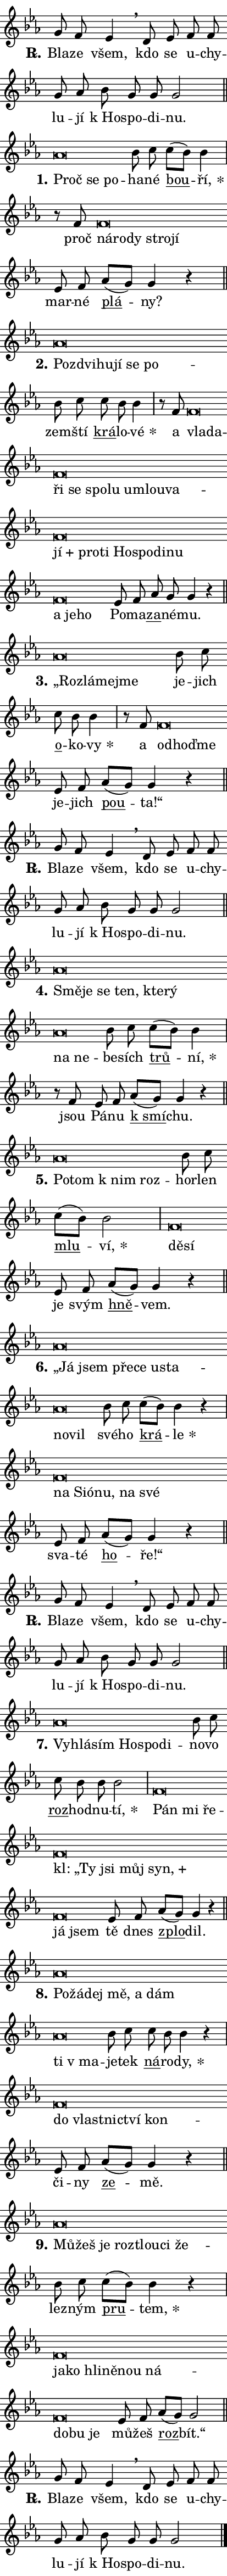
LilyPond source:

\version "2.22.1"
\header { tagline = "" }
\paper {
  indent = 0\cm
  top-margin = 0\cm
  right-margin = 0\cm
  bottom-margin = 0\cm
  left-margin = 0\cm
  paper-width = 7\cm
  page-breaking = #ly:one-page-breaking
  system-system-spacing.basic-distance = #11
  score-system-spacing.basic-distance = #11
  ragged-last = ##f
}


%% Author: Thomas Morley
%% https://lists.gnu.org/archive/html/lilypond-user/2020-05/msg00002.html
#(define (line-position grob)
"Returns position of @var[grob} in current system:
   @code{'start}, if at first time-step
   @code{'end}, if at last time-step
   @code{'middle} otherwise
"
  (let* ((col (ly:item-get-column grob))
         (ln (ly:grob-object col 'left-neighbor))
         (rn (ly:grob-object col 'right-neighbor))
         (col-to-check-left (if (ly:grob? ln) ln col))
         (col-to-check-right (if (ly:grob? rn) rn col))
         (break-dir-left
           (and
             (ly:grob-property col-to-check-left 'non-musical #f)
             (ly:item-break-dir col-to-check-left)))
         (break-dir-right
           (and
             (ly:grob-property col-to-check-right 'non-musical #f)
             (ly:item-break-dir col-to-check-right))))
        (cond ((eqv? 1 break-dir-left) 'start)
              ((eqv? -1 break-dir-right) 'end)
              (else 'middle))))

#(define (tranparent-at-line-position vctor)
  (lambda (grob)
  "Relying on @code{line-position} select the relevant enry from @var{vctor}.
Used to determine transparency,"
    (case (line-position grob)
      ((end) (not (vector-ref vctor 0)))
      ((middle) (not (vector-ref vctor 1)))
      ((start) (not (vector-ref vctor 2))))))

noteHeadBreakVisibility =
#(define-music-function (break-visibility)(vector?)
"Makes @code{NoteHead}s transparent relying on @var{break-visibility}"
#{
  \override NoteHead.transparent =
    #(tranparent-at-line-position break-visibility)
#})

#(define delete-ledgers-for-transparent-note-heads
  (lambda (grob)
    "Reads whether a @code{NoteHead} is transparent.
If so this @code{NoteHead} is removed from @code{'note-heads} from
@var{grob}, which is supposed to be @code{LedgerLineSpanner}.
As a result ledgers are not printed for this @code{NoteHead}"
    (let* ((nhds-array (ly:grob-object grob 'note-heads))
           (nhds-list
             (if (ly:grob-array? nhds-array)
                 (ly:grob-array->list nhds-array)
                 '()))
           ;; Relies on the transparent-property being done before
           ;; Staff.LedgerLineSpanner.after-line-breaking is executed.
           ;; This is fragile ...
           (to-keep
             (remove
               (lambda (nhd)
                 (ly:grob-property nhd 'transparent #f))
               nhds-list)))
      ;; TODO find a better method to iterate over grob-arrays, similiar
      ;; to filter/remove etc for lists
      ;; For now rebuilt from scratch
      (set! (ly:grob-object grob 'note-heads)  '())
      (for-each
        (lambda (nhd)
          (ly:pointer-group-interface::add-grob grob 'note-heads nhd))
        to-keep))))

hideNotes = {
  \noteHeadBreakVisibility #begin-of-line-visible
}
unHideNotes = {
  \noteHeadBreakVisibility #all-visible
}

% work-around for resetting accidentals
% https://lilypond.org/doc/v2.23/Documentation/notation/displaying-rhythms#unmetered-music
cadenzaMeasure = {
  \cadenzaOff
  \partial 1024 s1024
  \cadenzaOn
}

#(define-markup-command (accent layout props text) (markup?)
  "Underline accented syllable"
  (interpret-markup layout props
    #{\markup \override #'(offset . 4.3) \underline { #text }#}))

responsum = \markup \concat {
  "R" \hspace #-1.05 \path #0.1 #'((moveto 0 0.07) (lineto 0.9 0.8)) \hspace #0.05 "."
}

\layout {
    \context {
        \Staff
        \remove "Time_signature_engraver"
        \override LedgerLineSpanner.after-line-breaking = #delete-ledgers-for-transparent-note-heads
    }
    \context {
        \Voice {
            \override NoteHead.output-attributes = #'((class . "notehead"))
            \override Hairpin.height = #0.55
        }
    }
    \context {
        \Lyrics {
            \override StanzaNumber.output-attributes = #'((class . "stanzanumber"))
            \override LyricSpace.minimum-distance = #0.9
            \override LyricText.font-name = #"TeX Gyre Schola"
            \override LyricText.font-size = 1
            \override StanzaNumber.font-name = #"TeX Gyre Schola Bold"
            \override StanzaNumber.font-size = 1
        }
    }
}

% magnetic-lyrics.ily
%
%   written by
%     Jean Abou Samra <jean@abou-samra.fr>
%     Werner Lemberg <wl@gnu.org>
%
%   adapted by
%     Jiri Hon <jiri.hon@gmail.com>
%
% Version 2022-Apr-15

% https://www.mail-archive.com/lilypond-user@gnu.org/msg149350.html

#(define (Left_hyphen_pointer_engraver context)
   "Collect syllable-hyphen-syllable occurrences in lyrics and store
them in properties.  This engraver only looks to the left.  For
example, if the lyrics input is @code{foo -- bar}, it does the
following.

@itemize @bullet
@item
Set the @code{text} property of the @code{LyricHyphen} grob between
@q{foo} and @q{bar} to @code{foo}.

@item
Set the @code{left-hyphen} property of the @code{LyricText} grob with
text @q{foo} to the @code{LyricHyphen} grob between @q{foo} and
@q{bar}.
@end itemize

Use this auxiliary engraver in combination with the
@code{lyric-@/text::@/apply-@/magnetic-@/offset!} hook."
   (let ((hyphen #f)
         (text #f))
     (make-engraver
      (acknowledgers
       ((lyric-syllable-interface engraver grob source-engraver)
        (set! text grob)))
      (end-acknowledgers
       ((lyric-hyphen-interface engraver grob source-engraver)
        ;(when (not (grob::has-interface grob 'lyric-space-interface))
          (set! hyphen grob)));)
      ((stop-translation-timestep engraver)
       (when (and text hyphen)
         (ly:grob-set-object! text 'left-hyphen hyphen))
       (set! text #f)
       (set! hyphen #f)))))

#(define (lyric-text::apply-magnetic-offset! grob)
   "If the space between two syllables is less than the value in
property @code{LyricText@/.details@/.squash-threshold}, move the right
syllable to the left so that it gets concatenated with the left
syllable.

Use this function as a hook for
@code{LyricText@/.after-@/line-@/breaking} if the
@code{Left_@/hyphen_@/pointer_@/engraver} is active."
   (let ((hyphen (ly:grob-object grob 'left-hyphen #f)))
     (when hyphen
       (let ((left-text (ly:spanner-bound hyphen LEFT)))
         (when (grob::has-interface left-text 'lyric-syllable-interface)
           (let* ((common (ly:grob-common-refpoint grob left-text X))
                  (this-x-ext (ly:grob-extent grob common X))
                  (left-x-ext
                   (begin
                     ;; Trigger magnetism for left-text.
                     (ly:grob-property left-text 'after-line-breaking)
                     (ly:grob-extent left-text common X)))
                  ;; `delta` is the gap width between two syllables.
                  (delta (- (interval-start this-x-ext)
                            (interval-end left-x-ext)))
                  (details (ly:grob-property grob 'details))
                  (threshold (assoc-get 'squash-threshold details 0.2)))
             (when (< delta threshold)
               (let* (;; We have to manipulate the input text so that
                      ;; ligatures crossing syllable boundaries are not
                      ;; disabled.  For languages based on the Latin
                      ;; script this is essentially a beautification.
                      ;; However, for non-Western scripts it can be a
                      ;; necessity.
                      (lt (ly:grob-property left-text 'text))
                      (rt (ly:grob-property grob 'text))
                      (is-space (grob::has-interface hyphen 'lyric-space-interface))
                      (space (if is-space " " ""))
                      (space-markup (grob-interpret-markup grob " "))
                      (space-size (interval-length (ly:stencil-extent space-markup X)))
                      (extra-delta (if is-space space-size 0))
                      ;; Append new syllable.
                      (ltrt-space (if (and (string? lt) (string? rt))
                                (string-append lt space rt)
                                (make-concat-markup (list lt space rt))))
                      ;; Right-align `ltrt` to the right side.
                      (ltrt-space-markup (grob-interpret-markup
                               grob
                               (make-translate-markup
                                (cons (interval-length this-x-ext) 0)
                                (make-right-align-markup ltrt-space)))))
                 (begin
                   ;; Don't print `left-text`.
                   (ly:grob-set-property! left-text 'stencil #f)
                   ;; Set text and stencil (which holds all collected
                   ;; syllables so far) and shift it to the left.
                   (ly:grob-set-property! grob 'text ltrt-space)
                   (ly:grob-set-property! grob 'stencil ltrt-space-markup)
                   (ly:grob-translate-axis! grob (- (- delta extra-delta)) X))))))))))


#(define (lyric-hyphen::displace-bounds-first grob)
   ;; Make very sure this callback isn't triggered too early.
   (let ((left (ly:spanner-bound grob LEFT))
         (right (ly:spanner-bound grob RIGHT)))
     (ly:grob-property left 'after-line-breaking)
     (ly:grob-property right 'after-line-breaking)
     (ly:lyric-hyphen::print grob)))

squashThreshold = #0.4

\layout {
  \context {
    \Lyrics
    \consists #Left_hyphen_pointer_engraver
    \override LyricText.after-line-breaking =
      #lyric-text::apply-magnetic-offset!
    \override LyricHyphen.stencil = #lyric-hyphen::displace-bounds-first
    \override LyricText.details.squash-threshold = \squashThreshold
    \override LyricHyphen.minimum-distance = 0
    \override LyricHyphen.minimum-length = \squashThreshold
  }
}

squash = \override LyricText.details.squash-threshold = 9999
unSquash = \override LyricText.details.squash-threshold = \squashThreshold

left = \override LyricText.self-alignment-X = #LEFT
unLeft = \revert LyricText.self-alignment-X

starOffset = #(lambda (grob) 
                (let ((x_offset (ly:self-alignment-interface::aligned-on-x-parent grob)))
                  (if (= x_offset 0) 0 (+ x_offset 1.2))))

star = #(define-music-function (syllable)(string?)
"Append star separator at the end of a syllable"
#{
  \once \override LyricText.X-offset = #starOffset
  \lyricmode { \markup {
    #syllable
    \override #'((font-name . "TeX Gyre Schola Bold")) \hspace #0.2 \lower #0.65 \larger "*"
  } }
#})

starAccent = #(define-music-function (syllable)(string?)
"Append star separator at the end of a syllable and make accent"
#{
  \once \override LyricText.X-offset = #starOffset
  \lyricmode { \markup {
    \accent #syllable
    \override #'((font-name . "TeX Gyre Schola Bold")) \hspace #0.2 \lower #0.65 \larger "*"
  } }
#})

breath = #(define-music-function (syllable)(string?)
"Append breathing indicator at the end of a syllable"
#{
  \lyricmode { \markup { #syllable "+" } }
#})

optionalBreath = #(define-music-function (syllable)(string?)
"Append optional breathing indicator at the end of a syllable"
#{
  \lyricmode { \markup { #syllable "(+)" } }
#})


\score {
    <<
        \new Voice = "melody" { \cadenzaOn \key es \major \relative { g'8 f es4 \breathe d8 es \bar "" f f \bar "" g as \bar "" bes g g g2 \cadenzaMeasure \bar "||" \break }
\relative { as'\breve*1/16 \hideNotes \breve*1/16 \breve*1/16 \bar "" \unHideNotes bes8 c \bar "" c[( bes)] bes4 \cadenzaMeasure \bar "|" r8 f8 f\breve*1/16 \hideNotes \breve*1/16 \bar "" \breve*1/16 \bar "" \breve*1/16 \breve*1/16 \bar "" \unHideNotes es8 f \bar "" as[( g)] g4 r \cadenzaMeasure \bar "||" \break }
\relative { as'\breve*1/16 \hideNotes \breve*1/16 \bar "" \breve*1/16 \bar "" \breve*1/16 \bar "" \breve*1/16 \breve*1/16 \bar "" \unHideNotes bes8 c \bar "" c bes bes4 \cadenzaMeasure \bar "|" r8 f8 f\breve*1/16 \hideNotes \breve*1/16 \bar "" \breve*1/16 \bar "" \breve*1/16 \bar "" \breve*1/16 \bar "" \breve*1/16 \bar "" \breve*1/16 \bar "" \breve*1/16 \bar "" \breve*1/16 \bar "" \breve*1/16 \bar "" \breve*1/16 \bar "" \breve*1/16 \bar "" \breve*1/16 \bar "" \breve*1/16 \bar "" \breve*1/16 \bar "" \breve*1/16 \bar "" \breve*1/16 \bar "" \breve*1/16 \breve*1/16 \bar "" \unHideNotes es8 f \bar "" as g g4 r \cadenzaMeasure \bar "||" \break }
\relative { as'\breve*1/16 \hideNotes \breve*1/16 \bar "" \breve*1/16 \breve*1/16 \bar "" \unHideNotes bes8 c \bar "" c bes bes4 \cadenzaMeasure \bar "|" r8 f8 f\breve*1/16 \hideNotes \breve*1/16 \breve*1/16 \bar "" \unHideNotes es8 f \bar "" as[( g)] g4 r \cadenzaMeasure \bar "||" \break }
\relative { g'8 f es4 \breathe d8 es \bar "" f f \bar "" g as \bar "" bes g g g2 \cadenzaMeasure \bar "||" \break }
\relative { as'\breve*1/16 \hideNotes \breve*1/16 \bar "" \breve*1/16 \bar "" \breve*1/16 \bar "" \breve*1/16 \bar "" \breve*1/16 \bar "" \breve*1/16 \breve*1/16 \bar "" \unHideNotes bes8 c \bar "" c[( bes)] bes4 \cadenzaMeasure \bar "|" r8 f8 es8 f \bar "" as[( g)] g4 r \cadenzaMeasure \bar "||" \break }
\relative { as'\breve*1/16 \hideNotes \breve*1/16 \bar "" \breve*1/16 \breve*1/16 \bar "" \unHideNotes bes8 c \bar "" c[( bes)] bes2 \cadenzaMeasure \bar "|" f\breve*1/16 \hideNotes \breve*1/16 \bar "" \unHideNotes es8 f \bar "" as[( g)] g4 r \cadenzaMeasure \bar "||" \break }
\relative { as'\breve*1/16 \hideNotes \breve*1/16 \bar "" \breve*1/16 \bar "" \breve*1/16 \bar "" \breve*1/16 \bar "" \breve*1/16 \bar "" \breve*1/16 \breve*1/16 \bar "" \unHideNotes bes8 c \bar "" c[( bes)] bes4 r \cadenzaMeasure \bar "|" f\breve*1/16 \hideNotes \breve*1/16 \bar "" \breve*1/16 \bar "" \breve*1/16 \bar "" \breve*1/16 \breve*1/16 \bar "" \unHideNotes es8 f \bar "" as[( g)] g4 r \cadenzaMeasure \bar "||" \break }
\relative { g'8 f es4 \breathe d8 es \bar "" f f \bar "" g as \bar "" bes g g g2 \cadenzaMeasure \bar "||" \break }
\relative { as'\breve*1/16 \hideNotes \breve*1/16 \bar "" \breve*1/16 \bar "" \breve*1/16 \bar "" \breve*1/16 \breve*1/16 \bar "" \unHideNotes bes8 c \bar "" c bes bes bes2 \cadenzaMeasure \bar "|" f\breve*1/16 \hideNotes \breve*1/16 \bar "" \breve*1/16 \bar "" \breve*1/16 \bar "" \breve*1/16 \bar "" \breve*1/16 \bar "" \breve*1/16 \bar "" \breve*1/16 \bar "" \breve*1/16 \breve*1/16 \bar "" \unHideNotes es8 f \bar "" as[( g)] g4 r \cadenzaMeasure \bar "||" \break }
\relative { as'\breve*1/16 \hideNotes \breve*1/16 \bar "" \breve*1/16 \bar "" \breve*1/16 \bar "" \breve*1/16 \bar "" \breve*1/16 \bar "" \breve*1/16 \breve*1/16 \bar "" \unHideNotes bes8 c \bar "" c bes bes4 r \cadenzaMeasure \bar "|" f\breve*1/16 \hideNotes \breve*1/16 \bar "" \breve*1/16 \bar "" \breve*1/16 \breve*1/16 \bar "" \unHideNotes es8 f \bar "" as[( g)] g4 r \cadenzaMeasure \bar "||" \break }
\relative { as'\breve*1/16 \hideNotes \breve*1/16 \bar "" \breve*1/16 \bar "" \breve*1/16 \bar "" \breve*1/16 \bar "" \breve*1/16 \breve*1/16 \bar "" \unHideNotes bes8 c \bar "" c[( bes)] bes4 r \cadenzaMeasure \bar "|" f\breve*1/16 \hideNotes \breve*1/16 \bar "" \breve*1/16 \bar "" \breve*1/16 \bar "" \breve*1/16 \bar "" \breve*1/16 \bar "" \breve*1/16 \bar "" \breve*1/16 \breve*1/16 \bar "" \unHideNotes es8 f \bar "" as[( g)] g2 \cadenzaMeasure \bar "||" \break }
\relative { g'8 f es4 \breathe d8 es \bar "" f f \bar "" g as \bar "" bes g g g2 \cadenzaMeasure \bar "||" \break } \bar "|." }
        \new Lyrics \lyricsto "melody" { \lyricmode { \set stanza = \responsum
Bla -- ze všem, kdo se u -- chy -- lu -- jí "k Ho" -- spo -- di -- nu.
\set stanza = "1."
\left Proč \squash se po -- \unLeft \unSquash ha -- né \markup \accent bou -- \star ří, proč \left ná -- \squash ro -- dy stro -- jí \unLeft \unSquash mar -- né \markup \accent plá -- ny?
\set stanza = "2."
\left Po -- \squash zdvi -- hu -- jí se po -- \unLeft \unSquash zem -- ští \markup \accent krá -- lo -- \star vé a \left vla -- \squash da -- ři se spo -- lu u -- mlou -- va -- \breath "jí" pro -- ti Ho -- spo -- di -- nu a je -- ho \unLeft \unSquash Po -- ma -- \markup \accent za -- né -- mu.
\set stanza = "3."
\left „Roz -- \squash lá -- mej -- me \unLeft \unSquash je -- jich \markup \accent o -- ko -- \star vy a \left od -- \squash hoď -- me \unLeft \unSquash je -- jich \markup \accent pou -- ta!“
\set stanza = \responsum
Bla -- ze všem, kdo se u -- chy -- lu -- jí "k Ho" -- spo -- di -- nu.
\set stanza = "4."
\left Smě -- \squash je se ten, kte -- rý na ne -- \unLeft \unSquash be -- sích \markup \accent trů -- \star ní, jsou Pá -- nu \markup \accent "k smí" -- chu.
\set stanza = "5."
\left Po -- \squash tom "k nim" roz -- \unLeft \unSquash hor -- len \markup \accent mlu -- \star ví, \left dě -- \squash sí \unLeft \unSquash je svým \markup \accent hně -- vem.
\set stanza = "6."
\left „Já \squash jsem pře -- ce u -- sta -- no -- vil \unLeft \unSquash své -- ho \markup \accent krá -- \star le \left na \squash Si -- ó -- nu, na své \unLeft \unSquash sva -- té \markup \accent ho -- ře!“
\set stanza = \responsum
Bla -- ze všem, kdo se u -- chy -- lu -- jí "k Ho" -- spo -- di -- nu.
\set stanza = "7."
\left Vy -- \squash hlá -- sím Ho -- spo -- di -- \unLeft \unSquash no -- vo \markup \accent roz -- hod -- nu -- \star tí, \left Pán \squash mi ře -- kl: „Ty jsi můj \breath "syn," já jsem \unLeft \unSquash tě dnes \markup \accent zplo -- dil.
\set stanza = "8."
\left Po -- \squash žá -- dej mě, a dám ti "v ma" -- \unLeft \unSquash je -- tek \markup \accent ná -- ro -- \star dy, \left do \squash vlast -- nic -- tví kon -- \unLeft \unSquash či -- ny \markup \accent ze -- mě.
\set stanza = "9."
\left Mů -- \squash žeš je roz -- tlou -- ci že -- \unLeft \unSquash lez -- ným \markup \accent pru -- \star tem, \left ja -- \squash ko hli -- ně -- nou ná -- do -- bu je \unLeft \unSquash mů -- žeš \markup \accent roz -- bít.“
\set stanza = \responsum
Bla -- ze všem, kdo se u -- chy -- lu -- jí "k Ho" -- spo -- di -- nu. } }
    >>
    \layout {}
}
